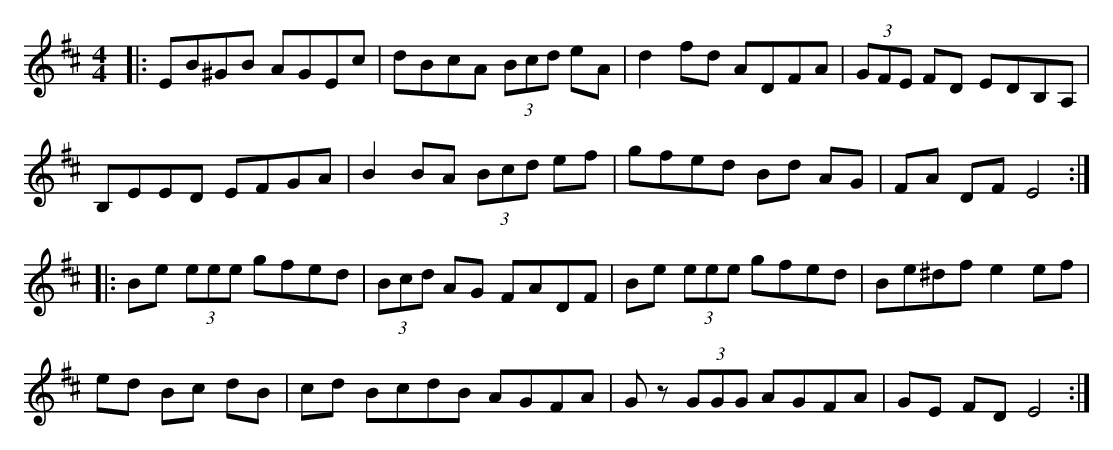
X:1
M:4/4
K:Edor
|:EB^GB AGEc|dBcA (3Bcd eA|d2 fd ADFA|(3GFE FD EDB,A,|
B,EED EFGA|B2 BA (3Bcd ef|gfed Bd AG|FA DF E4:|
|:Be (3eee gfed|(3Bcd AG FADF|Be (3eee gfed|Be^df e2 ef|
ed Bc dB|cd BcdB AGFA|Gz (3GGG AGFA|GE FD E4:|
